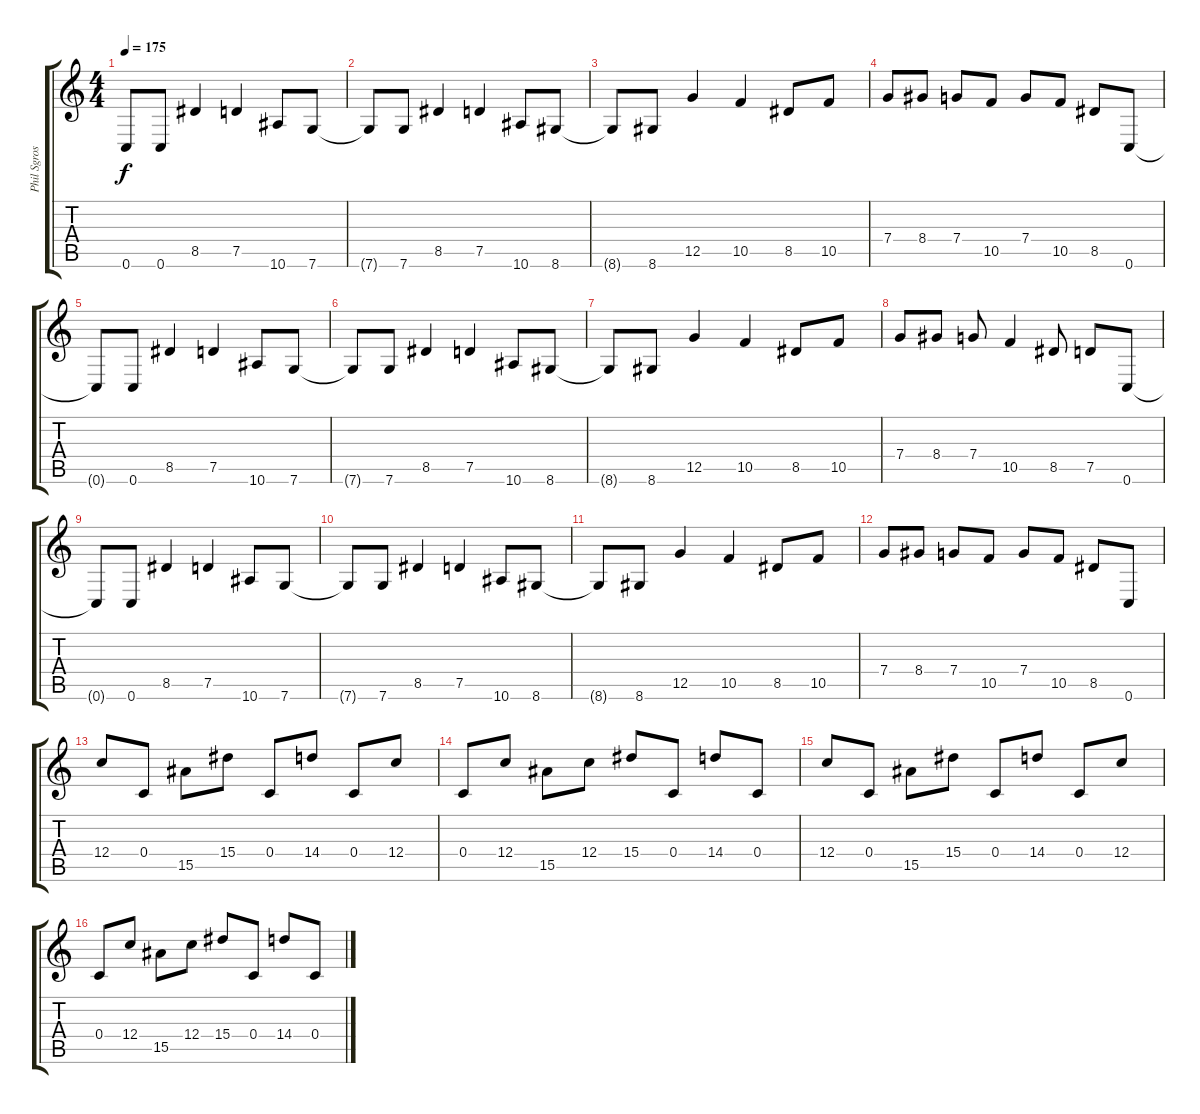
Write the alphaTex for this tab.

\track ("Phil Sgrosso" "Phil Sgros") {instrument distortionguitar}
\staff {score tabs}
\tuning (D4 A3 F3 C3 G2 C2) {hide}
\ts (4 4)
\tempo 175
\clef g2
\ks c
0.6{t}.8{dy f} 0.6.8 8.5.4 7.5.4 10.6.8 7.6.8 |
7.6{t}.8 7.6.8 8.5.4 7.5.4 10.6.8 8.6.8 |
8.6{t}.8 8.6.8 12.5.4 10.5.4 8.5.8 10.5.8 |
7.4.8 8.4.8 7.4.8 10.5.8 7.4.8 10.5.8 8.5.8 0.6.8 |
0.6{t}.8 0.6.8 8.5.4 7.5.4 10.6.8 7.6.8 |
7.6{t}.8 7.6.8 8.5.4 7.5.4 10.6.8 8.6.8 |
8.6{t}.8 8.6.8 12.5.4 10.5.4 8.5.8 10.5.8 |
7.4.8 8.4.8 7.4.8 10.5.4 8.5.8 7.5.8 0.6.8 |
0.6{t}.8 0.6.8 8.5.4 7.5.4 10.6.8 7.6.8 |
7.6{t}.8 7.6.8 8.5.4 7.5.4 10.6.8 8.6.8 |
8.6{t}.8 8.6.8 12.5.4 10.5.4 8.5.8 10.5.8 |
7.4.8 8.4.8 7.4.8 10.5.8 7.4.8 10.5.8 8.5.8 0.6.8 |
12.4.8 0.4.8 15.5.8 15.4.8 0.4.8 14.4.8 0.4.8 12.4.8 |
0.4.8 12.4.8 15.5.8 12.4.8 15.4.8 0.4.8 14.4.8 0.4.8 |
12.4.8 0.4.8 15.5.8 15.4.8 0.4.8 14.4.8 0.4.8 12.4.8 |
0.4.8 12.4.8 15.5.8 12.4.8 15.4.8 0.4.8 14.4.8 0.4.8
